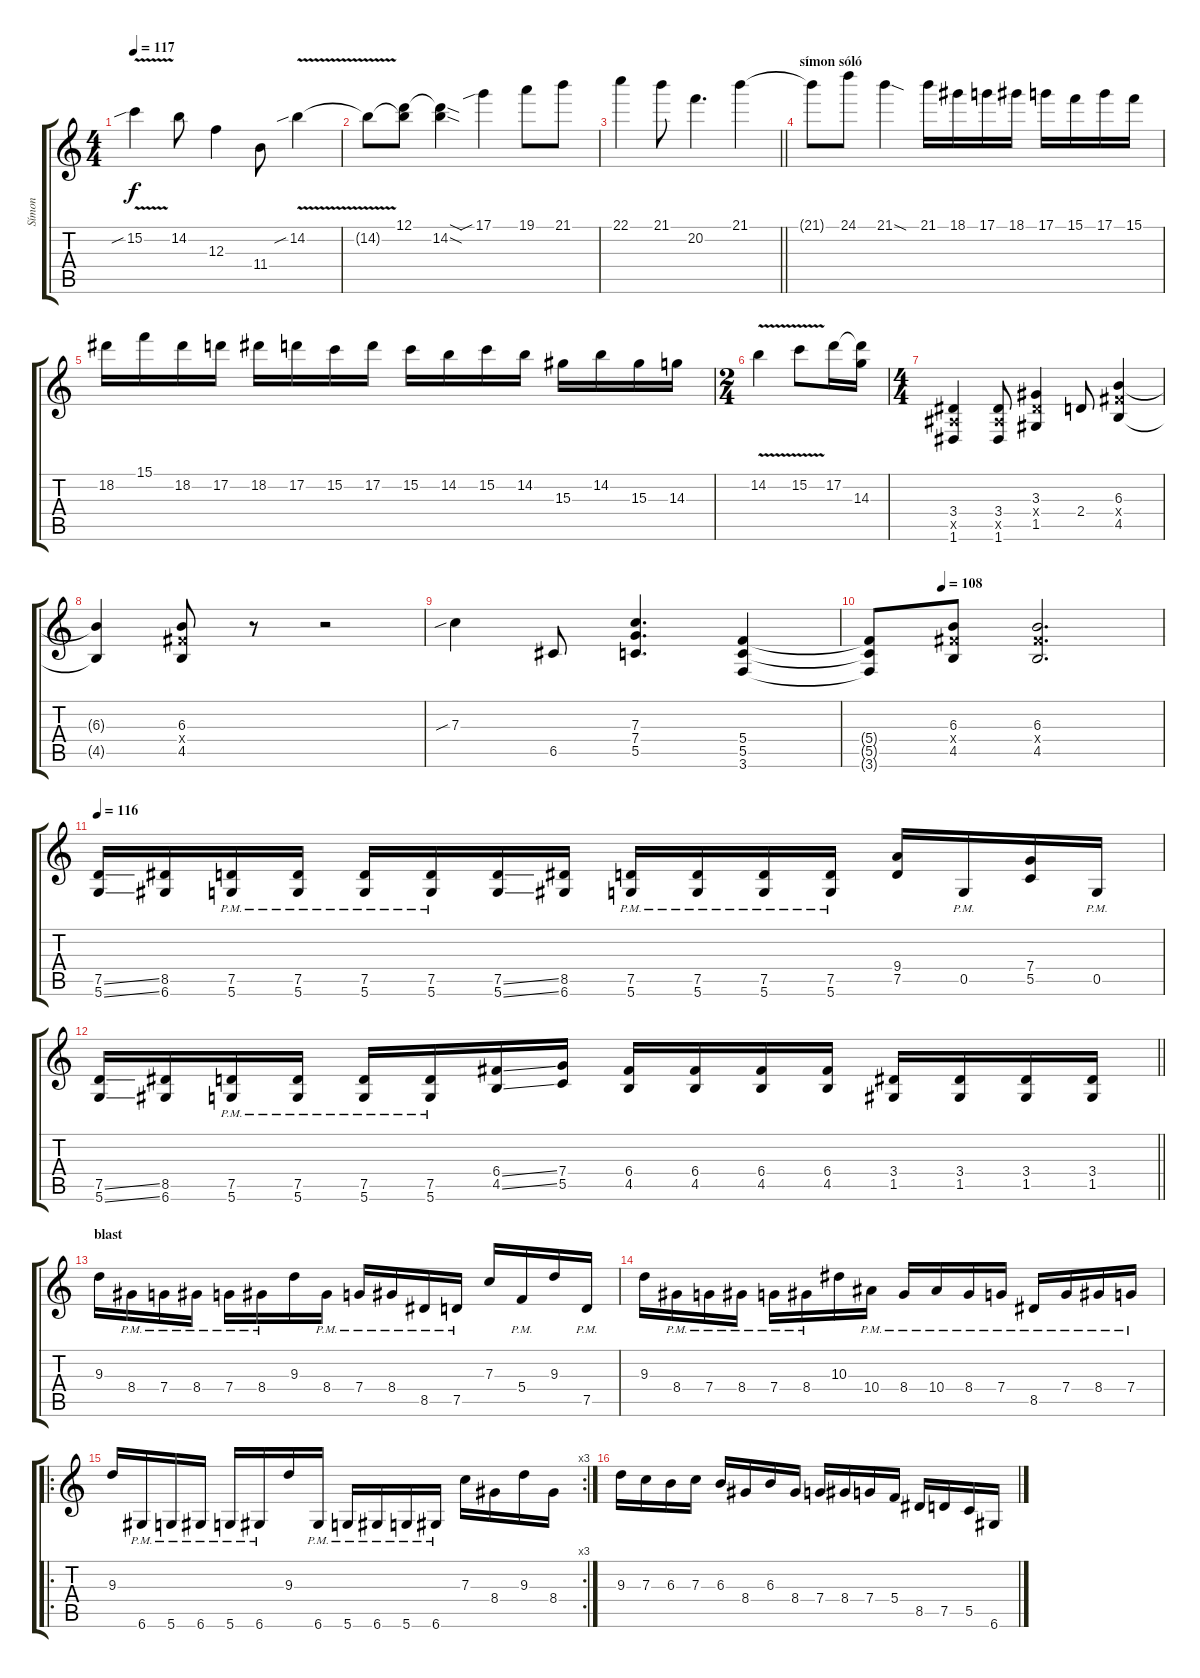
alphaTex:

\track ("Símon " "Símon ") {instrument distortionguitar}
\staff {score tabs}
\tuning (D4 A3 F3 C3 G2 D2) {hide}
\ts (4 4)
\tempo 117
\clef g2
\ks c
15.2{v sib}.4{dy f} 14.2.8 12.3.4 11.4.8 14.2{v sib}.4 |
14.2{t}.8 (12.1 14.2{t}).8 (12.1{sod t} 14.2{sod}).4 17.1{sib}.4 19.1.8 21.1.8 |
\barLineRight lightlight
22.1.4 21.1.8 20.2.4{d} 21.1.4 |
\section ("" "símon sóló")
21.1{t}.8 24.1.8 21.1{sod}.4 21.1.16 18.1.16 17.1.16 18.1.16 17.1.16 15.1.16 17.1.16 15.1.16 |
18.2.16 15.1.16 18.2.16 17.2.16 18.2.16 17.2.16 15.2.16 17.2.16 15.2.16 14.2.16 15.2.16 14.2.16 15.3.16 14.2.16 15.3.16 14.3.16 |
\ts (2 4)
14.2{v}.4 15.2{v}.8 17.2.16 (17.2{t} 14.3).16 |
\ts (4 4)
(3.4 3.5{x} 1.6).4 (3.4 3.5{x} 1.6).8 (3.3 3.4{x} 1.5).4 2.4.8 (6.3 6.4{x} 4.5).4 |
(6.3{t} 4.5{t}).4 (6.3 6.4{x} 4.5).8 r.8 r.2 |
7.3{sib}.4 6.5.8 (7.3 7.4 5.5).4{d} (5.4 5.5 3.6).4 |
\tempo (108 0.25)
(5.4{t} 5.5{t} 3.6{t}).8 (6.3 6.4{x} 4.5).8 (6.3 6.4{x} 4.5).2{d} |
\tempo 116
(7.5{ss} 5.6{ss}).16 (8.5 6.6).16 (7.5{pm} 5.6{pm}).16 (7.5{pm} 5.6{pm}).16 (7.5{pm} 5.6{pm}).16 (7.5{pm} 5.6{pm}).16 (7.5{ss} 5.6{ss}).16 (8.5 6.6).16 (7.5{pm} 5.6{pm}).16 (7.5{pm} 5.6{pm}).16 (7.5{pm} 5.6{pm}).16 (7.5{pm} 5.6{pm}).16 (9.4 7.5).16 0.5{pm}.16 (7.4 5.5).16 0.5{pm}.16 |
\barLineRight lightlight
(7.5{ss} 5.6{ss}).16 (8.5 6.6).16 (7.5{pm} 5.6{pm}).16 (7.5{pm} 5.6{pm}).16 (7.5{pm} 5.6{pm}).16 (7.5{pm} 5.6{pm}).16 (6.4{ss} 4.5{ss}).16 (7.4 5.5).16 (6.4 4.5).16 (6.4 4.5).16 (6.4 4.5).16 (6.4 4.5).16 (3.4 1.5).16 (3.4 1.5).16 (3.4 1.5).16 (3.4 1.5).16 |
\section ("" "blast")
9.3.16 8.4{pm}.16 7.4{pm}.16 8.4{pm}.16 7.4{pm}.16 8.4{pm}.16 9.3.16 8.4{pm}.16 7.4{pm}.16 8.4{pm}.16 8.5{pm}.16 7.5{pm}.16 7.3.16 5.4{pm}.16 9.3.16 7.5{pm}.16 |
9.3.16 8.4{pm}.16 7.4{pm}.16 8.4{pm}.16 7.4{pm}.16 8.4{pm}.16 10.3.16 10.4{pm}.16 8.4{pm}.16 10.4{pm}.16 8.4{pm}.16 7.4{pm}.16 8.5{pm}.16 7.4{pm}.16 8.4{pm}.16 7.4{pm}.16 |
\ro
\rc 3
9.3.16 6.6{pm}.16 5.6{pm}.16 6.6{pm}.16 5.6{pm}.16 6.6{pm}.16 9.3.16 6.6{pm}.16 5.6{pm}.16 6.6{pm}.16 5.6{pm}.16 6.6{pm}.16 7.3.16 8.4.16 9.3.16 8.4.16 |
9.3.16 7.3.16 6.3.16 7.3.16 6.3.16 8.4.16 6.3.16 8.4.16 7.4.16 8.4.16 7.4.16 5.4.16 8.5.16 7.5.16 5.5.16 6.6.16
